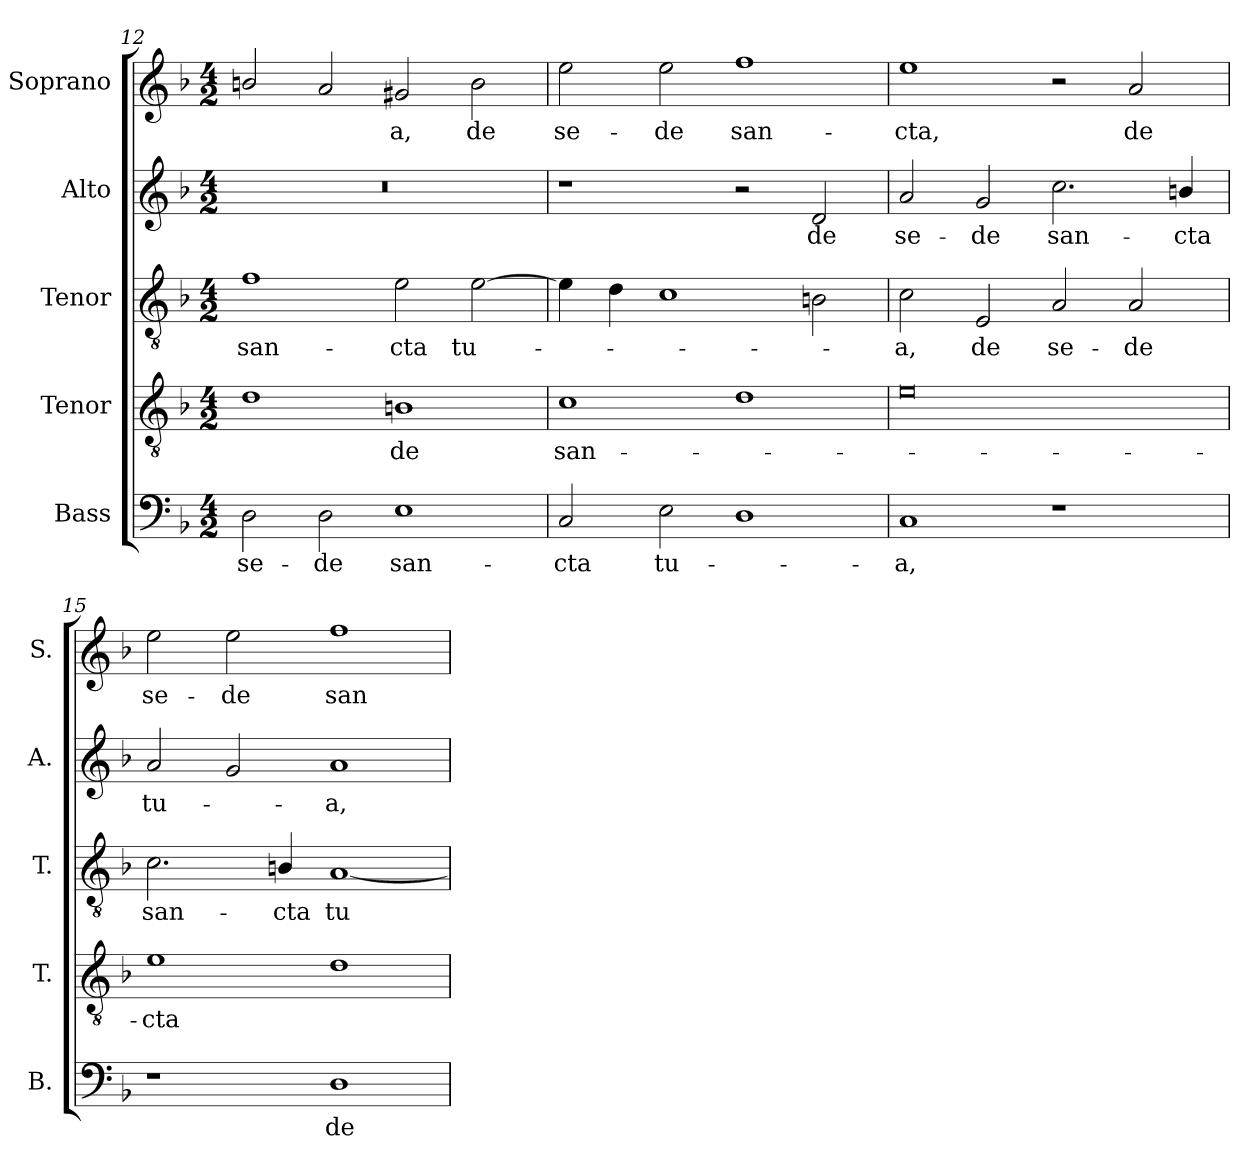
**kern	**text	**kern	**text	**kern	**text	**kern	**text	**kern	**text
*part5	*part5	*part4	*part4	*part3	*part3	*part2	*part2	*part1	*part1
*staff5	*staff5	*staff4	*staff4	*staff3	*staff3	*staff2	*staff2	*staff1	*staff1
*I"Bass	*	*I"Tenor	*	*I"Tenor	*	*I"Alto	*	*I"Soprano	*
*I'B.	*	*I'T.	*	*I'T.	*	*I'A.	*	*I'S.	*
*clefF4	*	*clefGv2	*	*clefGv2	*	*clefG2	*	*clefG2	*
*	*	*ITrd7c12	*	*ITrd7c12	*	*	*	*	*
*k[b-]	*	*k[b-]	*	*k[b-]	*	*k[b-]	*	*k[b-]	*
*F:	*	*F:	*	*F:	*	*F:	*	*F:	*
*M4/2	*	*M4/2	*	*M4/2	*	*M4/2	*	*M4/2	*
=12	=12	=12	=12	=12	=12	=12	=12	=12	=12
!	!LO:LY:b:color=#000000	!	!	!	!	!	!	!	!
!	!	!	!	!	!LO:LY:b:color=#000000	!LO:N:vis=1	!	!	!
2Di\	se-	1Di	.	1Fi	san-	0r	.	2bni/	.
!	!LO:LY:b:color=#000000	!	!	!	!	!	!	!	!
2Di\	-de	.	.	.	.	.	.	2ai/	.
!	!LO:LY:b:color=#000000	!	!	!	!	!	!	!	!
!	!	!	!LO:LY:b:color=#000000	!	!	!	!	!	!
!	!	!	!	!	!LO:LY:b:color=#000000	!	!	!	!
!	!	!	!	!	!	!	!	!	!LO:LY:b:color=#000000
1Ei	san-	1BBni	-de	2Ei\	-cta	.	.	2g#Xi/	-a,
!	!	!	!	!	!LO:LY:b:color=#000000	!	!	!	!
!	!	!	!	!	!	!	!	!	!LO:LY:b:color=#000000
.	.	.	.	[2Ei\	tu-	.	.	2bi\	de
=13	=13	=13	=13	=13	=13	=13	=13	=13	=13
!	!LO:LY:b:color=#000000	!	!	!	!	!	!	!	!
!	!	!	!LO:LY:b:color=#000000	!	!	!	!	!	!
!	!	!	!	!	!	!	!	!	!LO:LY:b:color=#000000
2Ci/	-cta	1Ci	san-	4Ei\]	.	1r	.	2eei\	se-
.	.	.	.	4Di\	.	.	.	.	.
!	!LO:LY:b:color=#000000	!	!	!	!	!	!	!	!
!	!	!	!	!	!	!	!	!	!LO:LY:b:color=#000000
2Ei\	tu-	.	.	1Ci	.	.	.	2eei\	-de
!	!	!	!	!	!	!	!	!	!LO:LY:b:color=#000000
1Di	.	1Di	.	.	.	2r	.	1ffi	san-
!	!	!	!	!	!	!	!LO:LY:b:color=#000000	!	!
.	.	.	.	2BBni\	.	2di/	de	.	.
=14	=14	=14	=14	=14	=14	=14	=14	=14	=14
!	!LO:LY:b:color=#000000	!	!	!	!	!	!	!	!
!	!	!	!	!	!LO:LY:b:color=#000000	!	!	!	!
!	!	!	!	!	!	!	!LO:LY:b:color=#000000	!	!
!	!	!	!	!	!	!	!	!	!LO:LY:b:color=#000000
1Ci	-a,	0Ei	.	2Ci\	-a,	2ai/	se-	1eei	-cta,
!	!	!	!	!	!LO:LY:b:color=#000000	!	!	!	!
!	!	!	!	!	!	!	!LO:LY:b:color=#000000	!	!
.	.	.	.	2EEi/	de	2gi/	-de	.	.
!	!	!	!	!	!LO:LY:b:color=#000000	!	!	!	!
!	!	!	!	!	!	!	!LO:LY:b:color=#000000	!	!
1r	.	.	.	2AAi/	se-	2.cci\	san-	2r	.
!	!	!	!	!	!LO:LY:b:color=#000000	!	!	!	!
!	!	!	!	!	!	!	!	!	!LO:LY:b:color=#000000
.	.	.	.	2AAi/	-de	.	.	2ai/	de
!	!	!	!	!	!	!	!LO:LY:b:color=#000000	!	!
.	.	.	.	.	.	4bni/	-cta	.	.
!!LO:PB:g=z
=15	=15	=15	=15	=15	=15	=15	=15	=15	=15
!	!	!	!LO:LY:b:color=#000000	!	!	!	!	!	!
!	!	!	!	!	!LO:LY:b:color=#000000	!	!	!	!
!	!	!	!	!	!	!	!LO:LY:b:color=#000000	!	!
!	!	!	!	!	!	!	!	!	!LO:LY:b:color=#000000
1r	.	1Ei	-cta	2.Ci\	san-	2ai/	tu-	2eei\	se-
!	!	!	!	!	!	!	!	!	!LO:LY:b:color=#000000
.	.	.	.	.	.	2gi/	.	2eei\	-de
!	!	!	!	!	!LO:LY:b:color=#000000	!	!	!	!
.	.	.	.	4BBni/	-cta	.	.	.	.
!	!LO:LY:b:color=#000000	!	!	!	!	!	!	!	!
!	!	!	!	!	!LO:LY:b:color=#000000	!	!	!	!
!	!	!	!	!	!	!	!LO:LY:b:color=#000000	!	!
!	!	!	!	!	!	!	!	!	!LO:LY:b:color=#000000
1Di	de	1Di	.	[1AAi	tu-	1ai	-a,	1ffi	san-
=	=	=	=	=	=	=	=	=	=
*-	*-	*-	*-	*-	*-	*-	*-	*-	*-
